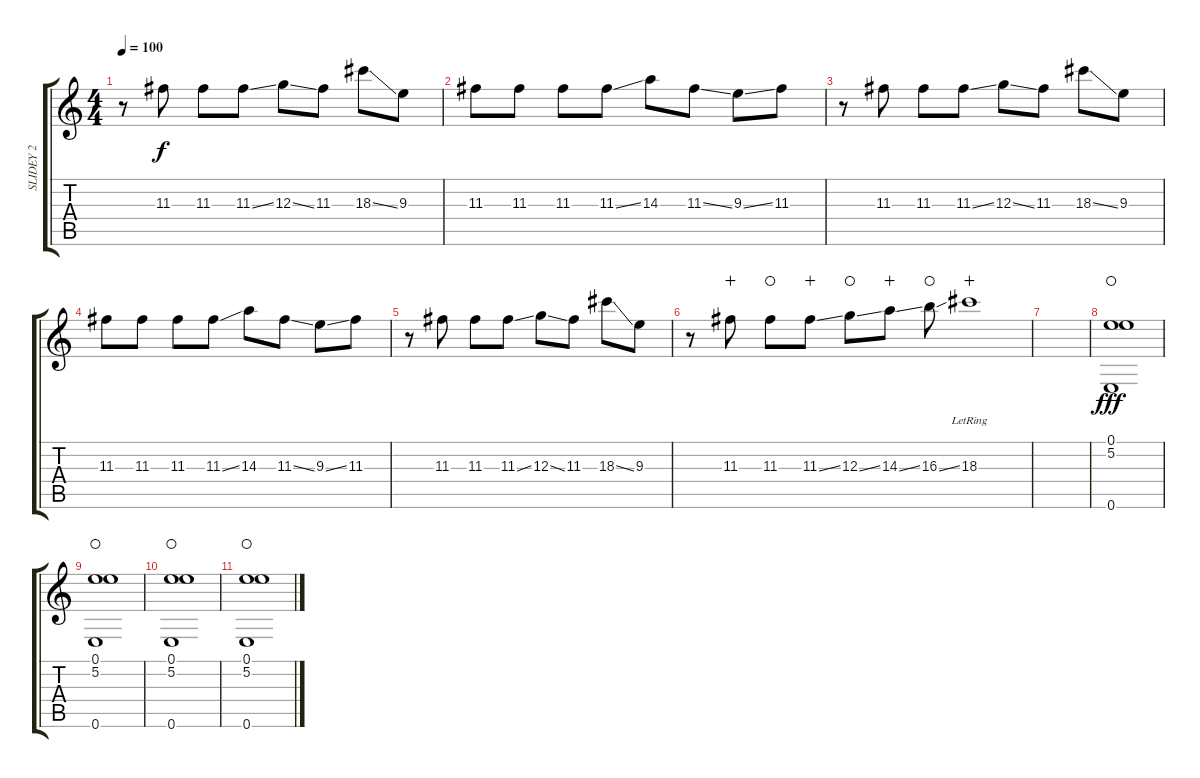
\track ("SLIDEY 2" "SLIDEY 2") {instrument electricguitarjazz}
\staff {score tabs}
\tuning (E4 B3 G3 D3 A2 E2) {hide}
\ts (4 4)
\tempo 100
\clef g2
\ks c
r.8{dy f} 11.3.8 11.3.8 11.3{ss}.8 12.3{ss}.8 11.3.8 18.3{ss}.8 9.3.8 |
11.3.8 11.3.8 11.3.8 11.3{ss}.8 14.3.8 11.3{ss}.8 9.3{ss}.8 11.3.8 |
r.8 11.3.8 11.3.8 11.3{ss}.8 12.3{ss}.8 11.3.8 18.3{ss}.8 9.3.8 |
11.3.8 11.3.8 11.3.8 11.3{ss}.8 14.3.8 11.3{ss}.8 9.3{ss}.8 11.3.8 |
r.8 11.3.8 11.3.8 11.3{ss}.8 12.3{ss}.8 11.3.8 18.3{ss}.8 9.3.8 |
r.8 11.3.8{wahc} 11.3.8{waho} 11.3{ss}.8{wahc} 12.3{ss}.8{waho} 14.3{ss}.8{wahc} 16.3{ss}.8{waho} 18.3{lr}.1{wahc} |
|
(0.1 5.2 0.6).1{dy fff waho} |
(0.1 5.2 0.6).1{waho} |
(0.1 5.2 0.6).1{waho} |
(0.1 5.2 0.6).1{waho}
